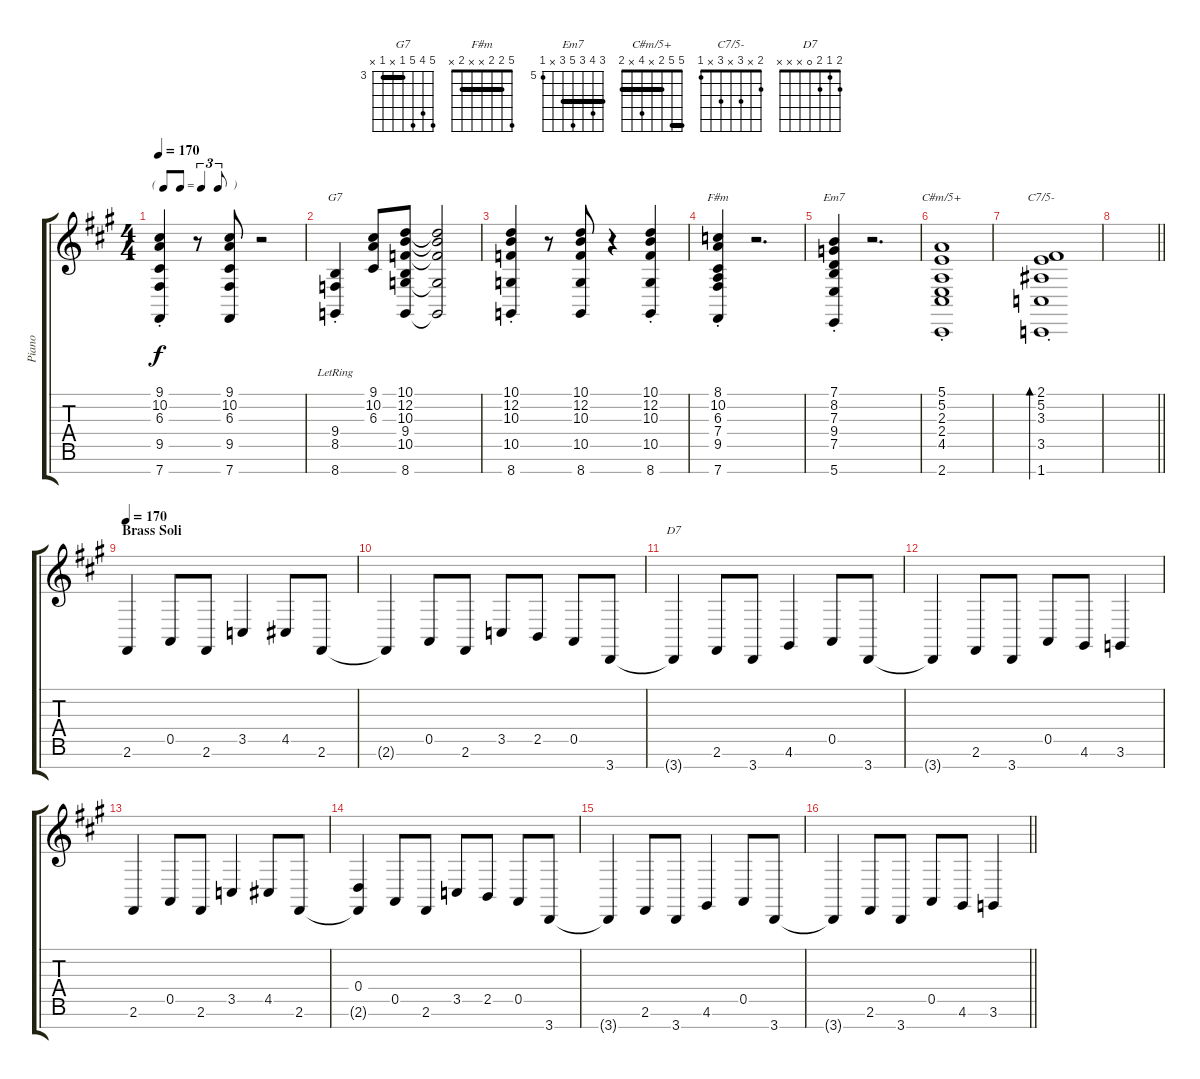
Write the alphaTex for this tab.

\track ("Piano" "Piano") {instrument acousticgrandpiano}
\staff {score tabs}
\tuning (E4 B3 G3 D3 A2 E2 B1) {hide}
\chord ("G7" 7 6 7 3 x 3 x) {firstfret 3 barre 3}
\chord ("F#m" 5 2 2 x x 2 x) {barre 2}
\chord ("Em7" 7 8 7 9 7 x 5) {firstfret 5 barre 7}
\chord ("C#m/5+" 5 5 2 x 4 x 2) {barre (2 5)}
\chord ("C7/5-" 2 x 3 x 3 x 1)
\chord ("D7" 2 1 2 0 x x x)
\ts (4 4)
\tf triplet8th
\tempo 170
\clef g2
\ks a
(9.1 10.2 6.3 9.5 7.7{st}).4{dy f} r.8 (9.1 10.2 6.3 9.5 7.7).8 r.2 |
(9.4{lr} 8.5{st lr} 8.7{st lr}).4{ch "G7"} (9.1 10.2 6.3).8 (10.1 12.2 10.3 9.4 10.5 8.7).8 (10.1{t} 12.2{t} 10.3{t} 10.5{t} 8.7{t}).2 |
(10.1{st} 12.2{st} 10.3{st} 10.5{st} 8.7{st}).4 r.8 (10.1 12.2 10.3 10.5 8.7).8 r.4 (10.1{st} 12.2{st} 10.3{st} 10.5{st} 8.7{st}).4 |
(8.1{st} 10.2{st} 6.3{st} 7.4{st} 9.5{st} 7.7{st}).4{ch "F#m"} r.2{d} |
(7.1{st} 8.2{st} 7.3{st} 9.4{st} 7.5{st} 5.7{st}).4{ch "Em7"} r.2{d} |
(5.1{st} 5.2{st} 2.3{st} 2.4{st} 4.5{st} 2.7{st}).1{ch "C#m/5+"} |
(2.1{st} 5.2{st} 3.3{st} 3.5{st} 1.7{st}).1{bd 120 ch "C7/5-"} |
\barLineRight lightlight
|
\section ("" "Brass Soli")
\tempo 170
2.6.4 0.5.8 2.6.8 3.5.4 4.5.8 2.6.8 |
2.6{t}.4 0.5.8 2.6.8 3.5.8 2.5.8 0.5.8 3.7.8 |
3.7{t}.4{ch "D7"} 2.6.8 3.7.8 4.6.4 0.5.8 3.7.8 |
3.7{t}.4 2.6.8 3.7.8 0.5.8 4.6.8 3.6.4 |
2.6.4 0.5.8 2.6.8 3.5.4 4.5.8 2.6.8 |
(0.4 2.6{t}).4 0.5.8 2.6.8 3.5.8 2.5.8 0.5.8 3.7.8 |
3.7{t}.4 2.6.8 3.7.8 4.6.4 0.5.8 3.7.8 |
\barLineRight lightlight
3.7{t}.4 2.6.8 3.7.8 0.5.8 4.6.8 3.6.4
